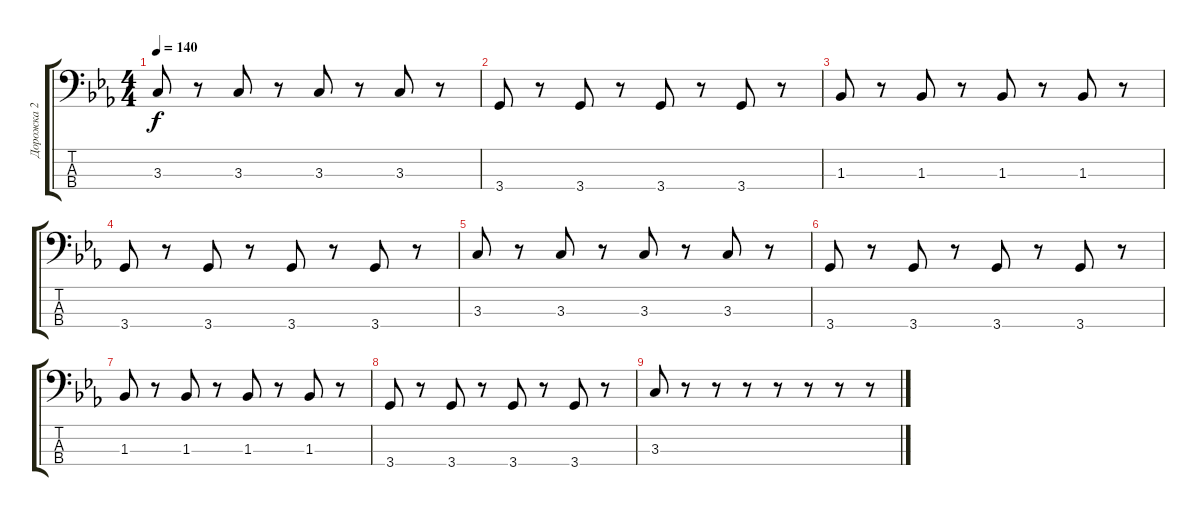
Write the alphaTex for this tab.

\track ("Дорожка 2" "Дорожка 2") {instrument electricbassfinger}
\staff {score tabs}
\tuning (G2 D2 A1 E1) {hide}
\ts (4 4)
\tempo 140
\clef f4
\ks cminor
3.3.8{dy f} r.8 3.3.8 r.8 3.3.8 r.8 3.3.8 r.8 |
3.4.8 r.8 3.4.8 r.8 3.4.8 r.8 3.4.8 r.8 |
1.3.8 r.8 1.3.8 r.8 1.3.8 r.8 1.3.8 r.8 |
3.4.8 r.8 3.4.8 r.8 3.4.8 r.8 3.4.8 r.8 |
3.3.8 r.8 3.3.8 r.8 3.3.8 r.8 3.3.8 r.8 |
3.4.8 r.8 3.4.8 r.8 3.4.8 r.8 3.4.8 r.8 |
1.3.8 r.8 1.3.8 r.8 1.3.8 r.8 1.3.8 r.8 |
3.4.8 r.8 3.4.8 r.8 3.4.8 r.8 3.4.8 r.8 |
3.3.8 r.8 r.8 r.8 r.8 r.8 r.8 r.8
